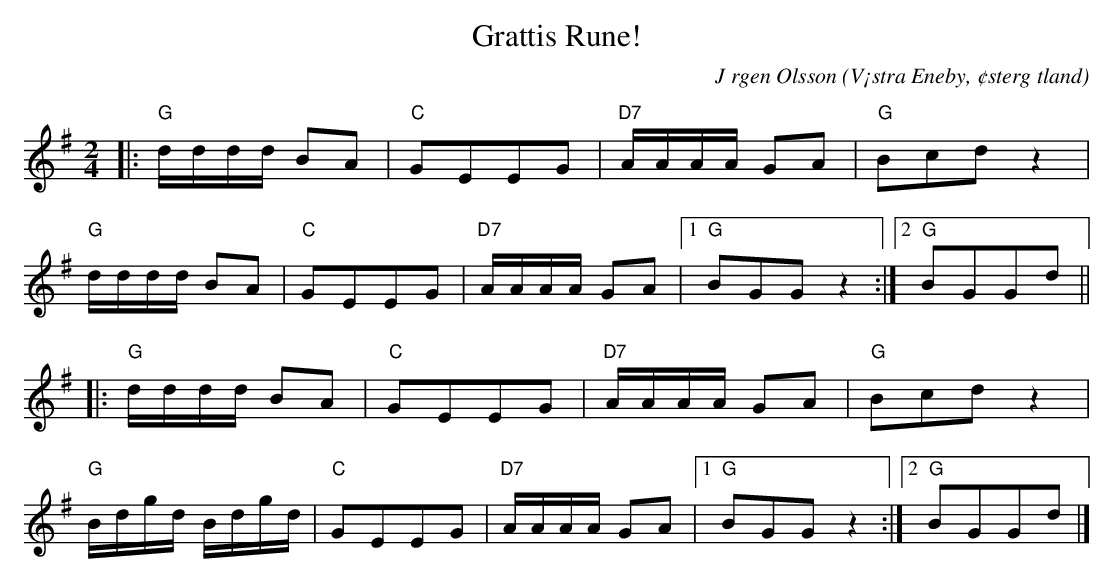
X:1
T:Grattis Rune!
C:J rgen Olsson
O:V¡stra Eneby, ¢sterg tland
Q:115
M:2/4
L:1/8
K:G
|:"G"d/2d/2d/2d/2 BA|"C"GEEG|"D7"A/2A/2A/2A/2 GA|"G"Bcd z2|
"G"d/2d/2d/2d/2 BA|"C"GEEG|"D7"A/2A/2A/2A/2 GA|1"G"BGG z2 :|2"G"BGGd ||
|:"G"d/2d/2d/2d/2 BA|"C"GEEG|"D7"A/2A/2A/2A/2 GA|"G"Bcd z2|
"G"B/2d/2g/2d/2 B/2d/2g/2d/2 |"C"GEEG|"D7"A/2A/2A/2A/2 GA|1"G"BGG z2 :|2"G"BGGd |]
